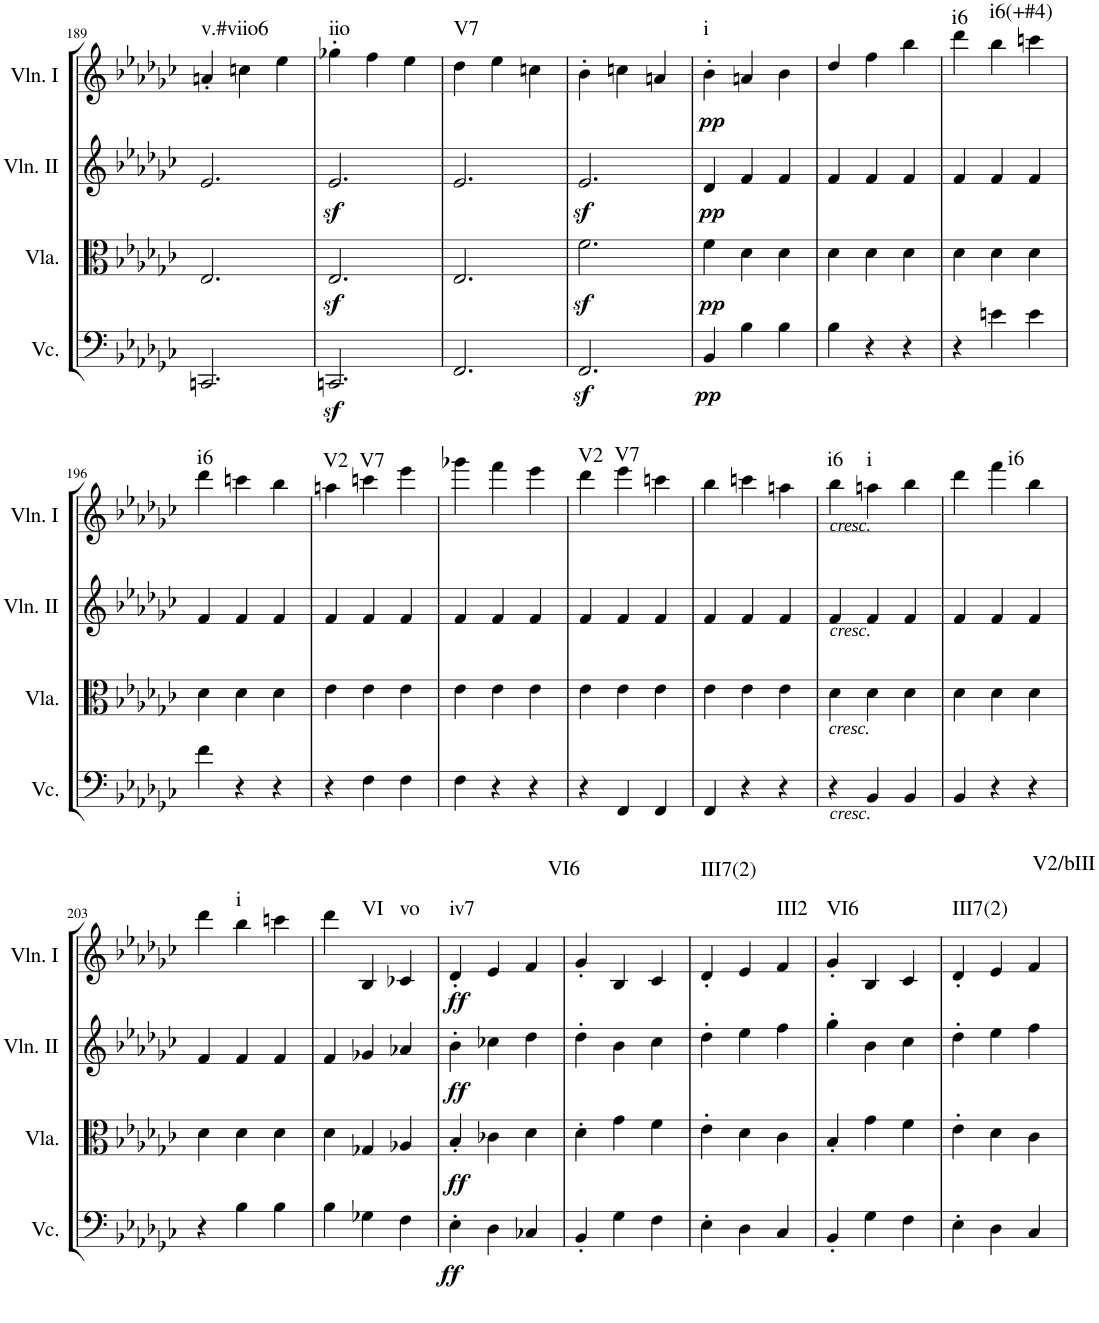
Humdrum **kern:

**kern	**dynam	**kern	**dynam	**kern	**dynam	**kern	**dynam	**harte
*part4	*part4	*part3	*part3	*part2	*part2	*part1	*part1	*part1
*staff4	*staff4	*staff3	*staff3	*staff2	*staff2	*staff1	*staff1	*
*I"Violoncello	*	*I"Viola	*	*I"Violin II	*	*I"Violin I	*	*
*I'Vc.	*	*I'Vla.	*	*I'Vln. II	*	*I'Vln. I	*	*
!!LO:PB:g=z
*clefF4	*	*clefC3	*	*clefG2	*	*clefG2	*	*
*k[b-e-a-d-g-c-]	*	*k[b-e-a-d-g-c-]	*	*k[b-e-a-d-g-c-]	*	*k[b-e-a-d-g-c-]	*	*
*e-:	*	*e-:	*	*e-:	*	*e-:	*	*
*M3/4	*	*M3/4	*	*M3/4	*	*M3/4	*	*
=189	=189	=189	=189	=189	=189	=189	=189	=189
!	!	!	!	!	!	!	!	!LO:H:kt=v.#viio6
2.CCn/	.	2.E-/	.	2.e-/	.	4an'/	.	N
.	.	.	.	.	.	4ccn\	.	.
.	.	.	.	.	.	4ee-\	.	.
=190	=190	=190	=190	=190	=190	=190	=190	=190
!	!	!	!	!	!	!	!	!LO:H:kt=iio
2.CCnz</	.	2.E-z</	.	2.e-z</	.	4gg-X'\	.	N
.	.	.	.	.	.	4ff\	.	.
.	.	.	.	.	.	4ee-\	.	.
=191	=191	=191	=191	=191	=191	=191	=191	=191
!	!	!	!	!	!	!	!	!LO:H:kt=V7
2.FF/	.	2.E-/	.	2.e-/	.	4dd-\	.	N
.	.	.	.	.	.	4ee-\	.	.
.	.	.	.	.	.	4ccn\	.	.
=192	=192	=192	=192	=192	=192	=192	=192	=192
2.FFz</	.	2.fz<\	.	2.e-z</	.	4b-'\	.	.
.	.	.	.	.	.	4ccn\	.	.
.	.	.	.	.	.	4an/	.	.
=193	=193	=193	=193	=193	=193	=193	=193	=193
!	!LO:DY:b	!	!LO:DY:b	!	!LO:DY:b	!	!LO:DY:b	!LO:H:kt=i
4BB-/	pp	4f\	pp	4d-/	pp	4b-'\	pp	N
4B-\	.	4d-\	.	4f/	.	4an/	.	.
4B-\	.	4d-\	.	4f/	.	4b-\	.	.
=194	=194	=194	=194	=194	=194	=194	=194	=194
4B-\	.	4d-\	.	4f/	.	4dd-/	.	.
4r	.	4d-\	.	4f/	.	4ff\	.	.
4r	.	4d-\	.	4f/	.	4bb-\	.	.
=195	=195	=195	=195	=195	=195	=195	=195	=195
!	!	!	!	!	!	!	!	!LO:H:kt=i6
4r	.	4d-\	.	4f/	.	4ddd-\	.	N
!	!	!	!	!	!	!	!	!LO:H:kt=i6(+#4)
4en\	.	4d-\	.	4f/	.	4bb-\	.	N
4e\	.	4d-\	.	4f/	.	4cccn\	.	.
!!LO:LB:g=z
=196	=196	=196	=196	=196	=196	=196	=196	=196
!	!	!	!	!	!	!	!	!LO:H:kt=i6
4f\	.	4d-\	.	4f/	.	4ddd-\	.	N
4r	.	4d-\	.	4f/	.	4cccn\	.	.
4r	.	4d-\	.	4f/	.	4bb-\	.	.
=197	=197	=197	=197	=197	=197	=197	=197	=197
!	!	!	!	!	!	!	!	!LO:H:kt=V2
4r	.	4e-\	.	4f/	.	4aan\	.	N
!	!	!	!	!	!	!	!	!LO:H:kt=V7
4F\	.	4e-\	.	4f/	.	4cccn\	.	N
4F\	.	4e-\	.	4f/	.	4eee-\	.	.
=198	=198	=198	=198	=198	=198	=198	=198	=198
4F\	.	4e-\	.	4f/	.	4ggg-X\	.	.
4r	.	4e-\	.	4f/	.	4fff\	.	.
4r	.	4e-\	.	4f/	.	4eee-\	.	.
=199	=199	=199	=199	=199	=199	=199	=199	=199
!	!	!	!	!	!	!	!	!LO:H:kt=V2
4r	.	4e-\	.	4f/	.	4ddd-\	.	N
!	!	!	!	!	!	!	!	!LO:H:kt=V7
4FF/	.	4e-\	.	4f/	.	4eee-\	.	N
4FF/	.	4e-\	.	4f/	.	4cccn\	.	.
=200	=200	=200	=200	=200	=200	=200	=200	=200
4FF/	.	4e-\	.	4f/	.	4bb-\	.	.
4r	.	4e-\	.	4f/	.	4cccn\	.	.
4r	.	4e-\	.	4f/	.	4aan\	.	.
=201	=201	=201	=201	=201	=201	=201	=201	=201
!	!	!	!	!	!	!LO:TX:a:i:t=cresc.	!	!
!	!	!	!	!LO:TX:b:i:t=cresc.	!	!	!	!
!	!	!LO:TX:b:i:t=cresc.	!	!	!	!	!	!
!LO:TX:b:i:t=cresc.	!	!	!	!	!	!	!	!LO:H:kt=i6
4r	.	4d-\	.	4f/	.	4bb-\	.	N
!	!	!	!	!	!	!	!	!LO:H:kt=i
4BB-/	.	4d-\	.	4f/	.	4aan\	.	N
4BB-/	.	4d-\	.	4f/	.	4bb-\	.	.
=202	=202	=202	=202	=202	=202	=202	=202	=202
4BB-/	.	4d-\	.	4f/	.	4ddd-\	.	.
!	!	!	!	!	!	!	!	!LO:H:kt=i6
4r	.	4d-\	.	4f/	.	4fff\	.	N
4r	.	4d-\	.	4f/	.	4bb-\	.	.
!!LO:LB:g=z
=203	=203	=203	=203	=203	=203	=203	=203	=203
4r	.	4d-\	.	4f/	.	4ddd-\	.	.
!	!	!	!	!	!	!	!	!LO:H:kt=i
4B-\	.	4d-\	.	4f/	.	4bb-\	.	N
4B-\	.	4d-\	.	4f/	.	4cccn\	.	.
=204	=204	=204	=204	=204	=204	=204	=204	=204
4B-\	.	4d-\	.	4f/	.	4ddd-\	.	.
!	!	!	!	!	!	!	!	!LO:H:kt=VI
4G-X\	.	4G-X/	.	4g-X/	.	4B-/	.	N
!	!	!	!	!	!	!	!	!LO:H:kt=vo
4F\	.	4A-X/	.	4a-X/	.	4c-X/	.	N
=205	=205	=205	=205	=205	=205	=205	=205	=205
!	!LO:DY:b	!	!LO:DY:b	!	!LO:DY:b	!	!LO:DY:b	!LO:H:kt=iv7
4E-'\	ff	4B-'/	ff	4b-'\	ff	4d-'/	ff	N
4D-\	.	4c-X\	.	4cc-X\	.	4e-/	.	.
4C-X/	.	4d-\	.	4dd-\	.	4f/	.	.
=206	=206	=206	=206	=206	=206	=206	=206	=206
!	!	!	!	!	!	!	!	!LO:H:kt=VI6
4BB-'/	.	4d-'\	.	4dd-'\	.	4g-'/	.	N
4G-\	.	4g-\	.	4b-\	.	4B-/	.	.
4F\	.	4f\	.	4cc-\	.	4c-/	.	.
=207	=207	=207	=207	=207	=207	=207	=207	=207
!	!	!	!	!	!	!	!	!LO:H:kt=III7(2)
4E-'\	.	4e-'\	.	4dd-'\	.	4d-'/	.	N
4D-\	.	4d-\	.	4ee-\	.	4e-/	.	.
!	!	!	!	!	!	!	!	!LO:H:kt=III2
4C-/	.	4c-\	.	4ff\	.	4f/	.	N
=208	=208	=208	=208	=208	=208	=208	=208	=208
!	!	!	!	!	!	!	!	!LO:H:kt=VI6
4BB-'/	.	4B-'/	.	4gg-'\	.	4g-'/	.	N
4G-\	.	4g-\	.	4b-\	.	4B-/	.	.
4F\	.	4f\	.	4cc-\	.	4c-/	.	.
=209	=209	=209	=209	=209	=209	=209	=209	=209
!	!	!	!	!	!	!	!	!LO:H:kt=III7(2)
4E-'\	.	4e-'\	.	4dd-'\	.	4d-'/	.	N
4D-\	.	4d-\	.	4ee-\	.	4e-/	.	.
!	!	!	!	!	!	!	!	!LO:H:kt=V2/bIII
4C-/	.	4c-\	.	4ff\	.	4f/	.	N
=	=	=	=	=	=	=	=	=
*-	*-	*-	*-	*-	*-	*-	*-	*-
